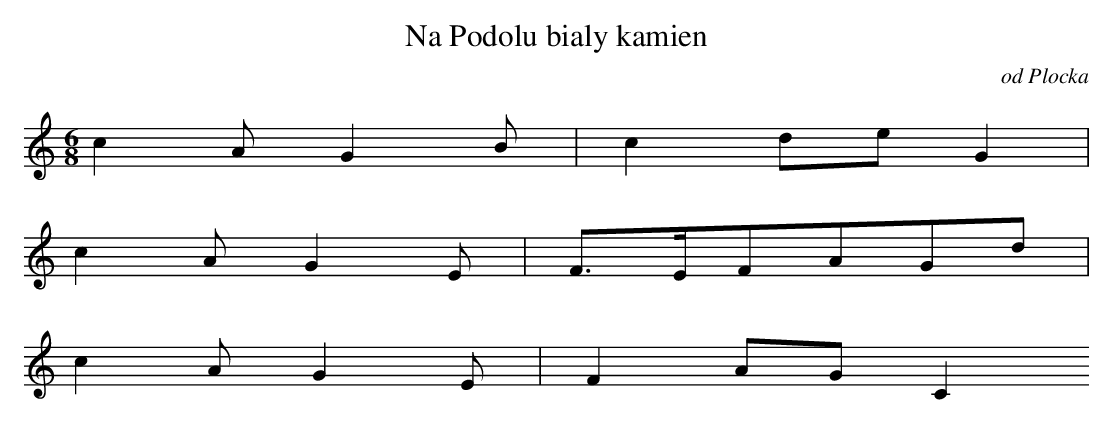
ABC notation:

X:1
T: Na Podolu bialy kamien
O: od Plocka
M: 6/8
L: 1/16
K: C
c4A2G4B2 | c4d2e2G4 |
c4A2G4E2 | F3EF2A2G2d2 |
c4A2G4E2 | F4A2G2C4
